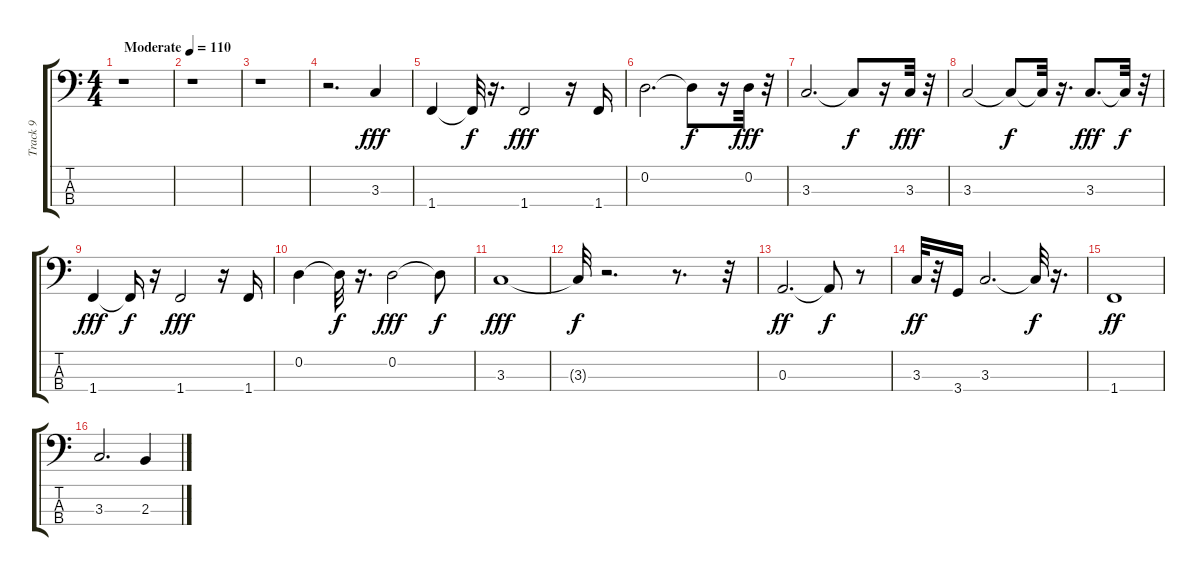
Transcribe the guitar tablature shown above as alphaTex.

\track ("Track 9" "Track 9") {instrument electricbassfinger}
\staff {score tabs}
\tuning (G2 D2 A1 E1) {hide}
\ts (4 4)
\tempo (110 "Moderate")
\clef f4
\ks c
r.1{dy fff instrument electricbassfinger} |
r.1 |
r.1 |
r.2{d} 3.3.4 |
1.4.4 1.4{t}.32{dy f} r.16{d} 1.4.2{dy fff} r.16 1.4.16 |
0.2.2{d} 0.2{t}.8{dy f} r.16 0.2.32{dy fff} r.32 |
3.3.2{d} 3.3{t}.8{dy f} r.16 3.3.32{dy fff} r.32 |
3.3.2 3.3{t}.8{dy f} 3.3{t}.32 r.16{d} 3.3.8{d dy fff} 3.3{t}.32{dy f} r.32 |
1.4.4{dy fff} 1.4{t}.16{dy f} r.16 1.4.2{dy fff} r.16 1.4.16 |
0.2.4 0.2{t}.32{dy f} r.16{d} 0.2.2{dy fff} 0.2{t}.8{dy f} |
3.3.1{dy fff} |
3.3{t}.32{dy f} r.2{d} r.8{d} r.32 |
0.3.2{d dy ff} 0.3{t}.8{dy f} r.8 |
3.3.32{dy ff} r.32 3.4.16 3.3.2{d} 3.3{t}.32{dy f} r.16{d} |
1.4.1{dy ff} |
3.3.2{d} 2.3.4
